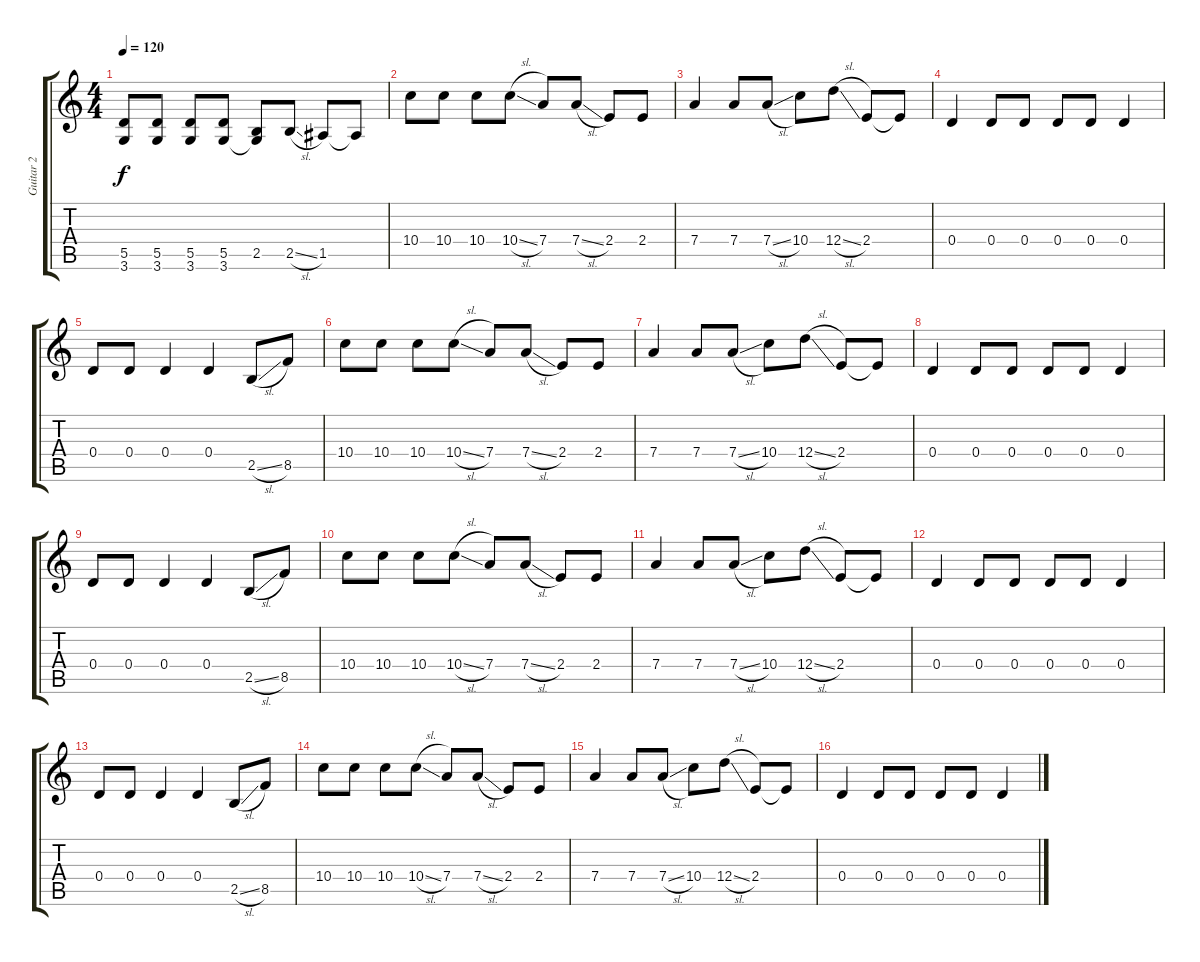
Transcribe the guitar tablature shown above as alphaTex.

\track ("Guitar 2" "Guitar 2") {instrument distortionguitar}
\staff {score tabs}
\tuning (E4 B3 G3 D3 A2 E2) {hide}
\ts (4 4)
\tempo 120
\clef g2
\ks c
(5.5 3.6).8{dy f} (5.5 3.6).8 (5.5 3.6).8 (5.5 3.6).8 (2.5 3.6{t}).8 2.5{sl}.8 1.5.8 1.5{t}.8 |
10.4.8 10.4.8 10.4.8 10.4{sl}.8 7.4.8 7.4{sl}.8 2.4.8 2.4.8 |
7.4.4 7.4.8 7.4{sl}.8 10.4.8 12.4{sl}.8 2.4.8 2.4{t}.8 |
0.4.4 0.4.8 0.4.8 0.4.8 0.4.8 0.4.4 |
0.4.8 0.4.8 0.4.4 0.4.4 2.5{sl}.8 8.5.8 |
10.4.8 10.4.8 10.4.8 10.4{sl}.8 7.4.8 7.4{sl}.8 2.4.8 2.4.8 |
7.4.4 7.4.8 7.4{sl}.8 10.4.8 12.4{sl}.8 2.4.8 2.4{t}.8 |
0.4.4 0.4.8 0.4.8 0.4.8 0.4.8 0.4.4 |
0.4.8 0.4.8 0.4.4 0.4.4 2.5{sl}.8 8.5.8 |
10.4.8 10.4.8 10.4.8 10.4{sl}.8 7.4.8 7.4{sl}.8 2.4.8 2.4.8 |
7.4.4 7.4.8 7.4{sl}.8 10.4.8 12.4{sl}.8 2.4.8 2.4{t}.8 |
0.4.4 0.4.8 0.4.8 0.4.8 0.4.8 0.4.4 |
0.4.8 0.4.8 0.4.4 0.4.4 2.5{sl}.8 8.5.8 |
10.4.8 10.4.8 10.4.8 10.4{sl}.8 7.4.8 7.4{sl}.8 2.4.8 2.4.8 |
7.4.4 7.4.8 7.4{sl}.8 10.4.8 12.4{sl}.8 2.4.8 2.4{t}.8 |
0.4.4 0.4.8 0.4.8 0.4.8 0.4.8 0.4.4
